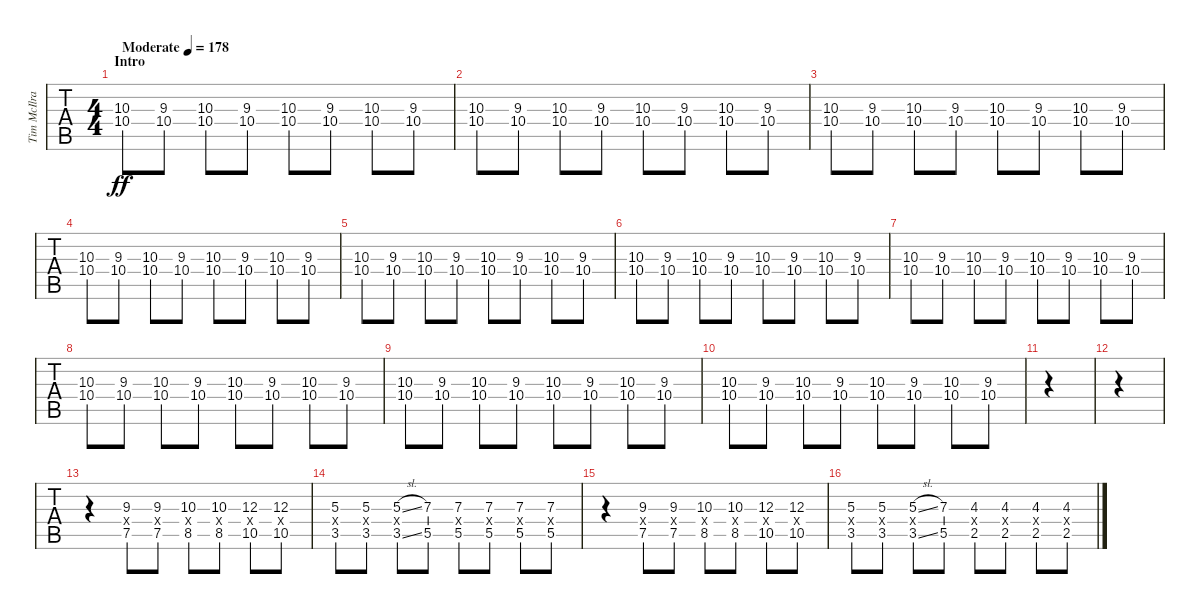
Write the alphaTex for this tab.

\track ("Tim McIlrath - Guitar One" "Tim McIlra") {instrument distortionguitar}
\staff {tabs}
\tuning (Eb4 Bb3 Gb3 Db3 Ab2 Eb2) {hide}
\ts (4 4)
\section ("" "Intro")
\tempo (178 "Moderate")
\clef g2
\ks c
(10.3 10.4).8{dy ff instrument distortionguitar} (9.3 10.4).8 (10.3 10.4).8 (9.3 10.4).8 (10.3 10.4).8 (9.3 10.4).8 (10.3 10.4).8 (9.3 10.4).8 |
(10.3 10.4).8 (9.3 10.4).8 (10.3 10.4).8 (9.3 10.4).8 (10.3 10.4).8 (9.3 10.4).8 (10.3 10.4).8 (9.3 10.4).8 |
(10.3 10.4).8 (9.3 10.4).8 (10.3 10.4).8 (9.3 10.4).8 (10.3 10.4).8 (9.3 10.4).8 (10.3 10.4).8 (9.3 10.4).8 |
(10.3 10.4).8 (9.3 10.4).8 (10.3 10.4).8 (9.3 10.4).8 (10.3 10.4).8 (9.3 10.4).8 (10.3 10.4).8 (9.3 10.4).8 |
(10.3 10.4).8 (9.3 10.4).8 (10.3 10.4).8 (9.3 10.4).8 (10.3 10.4).8 (9.3 10.4).8 (10.3 10.4).8 (9.3 10.4).8 |
(10.3 10.4).8 (9.3 10.4).8 (10.3 10.4).8 (9.3 10.4).8 (10.3 10.4).8 (9.3 10.4).8 (10.3 10.4).8 (9.3 10.4).8 |
(10.3 10.4).8 (9.3 10.4).8 (10.3 10.4).8 (9.3 10.4).8 (10.3 10.4).8 (9.3 10.4).8 (10.3 10.4).8 (9.3 10.4).8 |
(10.3 10.4).8 (9.3 10.4).8 (10.3 10.4).8 (9.3 10.4).8 (10.3 10.4).8 (9.3 10.4).8 (10.3 10.4).8 (9.3 10.4).8 |
(10.3 10.4).8 (9.3 10.4).8 (10.3 10.4).8 (9.3 10.4).8 (10.3 10.4).8 (9.3 10.4).8 (10.3 10.4).8 (9.3 10.4).8 |
(10.3 10.4).8 (9.3 10.4).8 (10.3 10.4).8 (9.3 10.4).8 (10.3 10.4).8 (9.3 10.4).8 (10.3 10.4).8 (9.3 10.4).8 |
|
|
r.4 (9.3 7.4{x} 7.5).8 (9.3 7.4{x} 7.5).8 (10.3 8.4{x} 8.5).8 (10.3 8.4{x} 8.5).8 (12.3 10.4{x} 10.5).8 (12.3 10.4{x} 10.5).8 |
(5.3 3.4{x} 3.5).8 (5.3 3.4{x} 3.5).8 (5.3{sl} 3.4{x} 3.5{sl}).8 (7.3 5.5).8 (7.3 5.4{x} 5.5).8 (7.3 5.4{x} 5.5).8 (7.3 5.4{x} 5.5).8 (7.3 5.4{x} 5.5).8 |
r.4 (9.3 7.4{x} 7.5).8 (9.3 7.4{x} 7.5).8 (10.3 8.4{x} 8.5).8 (10.3 8.4{x} 8.5).8 (12.3 10.4{x} 10.5).8 (12.3 10.4{x} 10.5).8 |
(5.3 3.4{x} 3.5).8 (5.3 3.4{x} 3.5).8 (5.3{sl} 3.4{x} 3.5{sl}).8 (7.3 5.5).8 (4.3 5.4{x} 2.5).8 (4.3 5.4{x} 2.5).8 (4.3 5.4{x} 2.5).8 (4.3 5.4{x} 2.5).8
